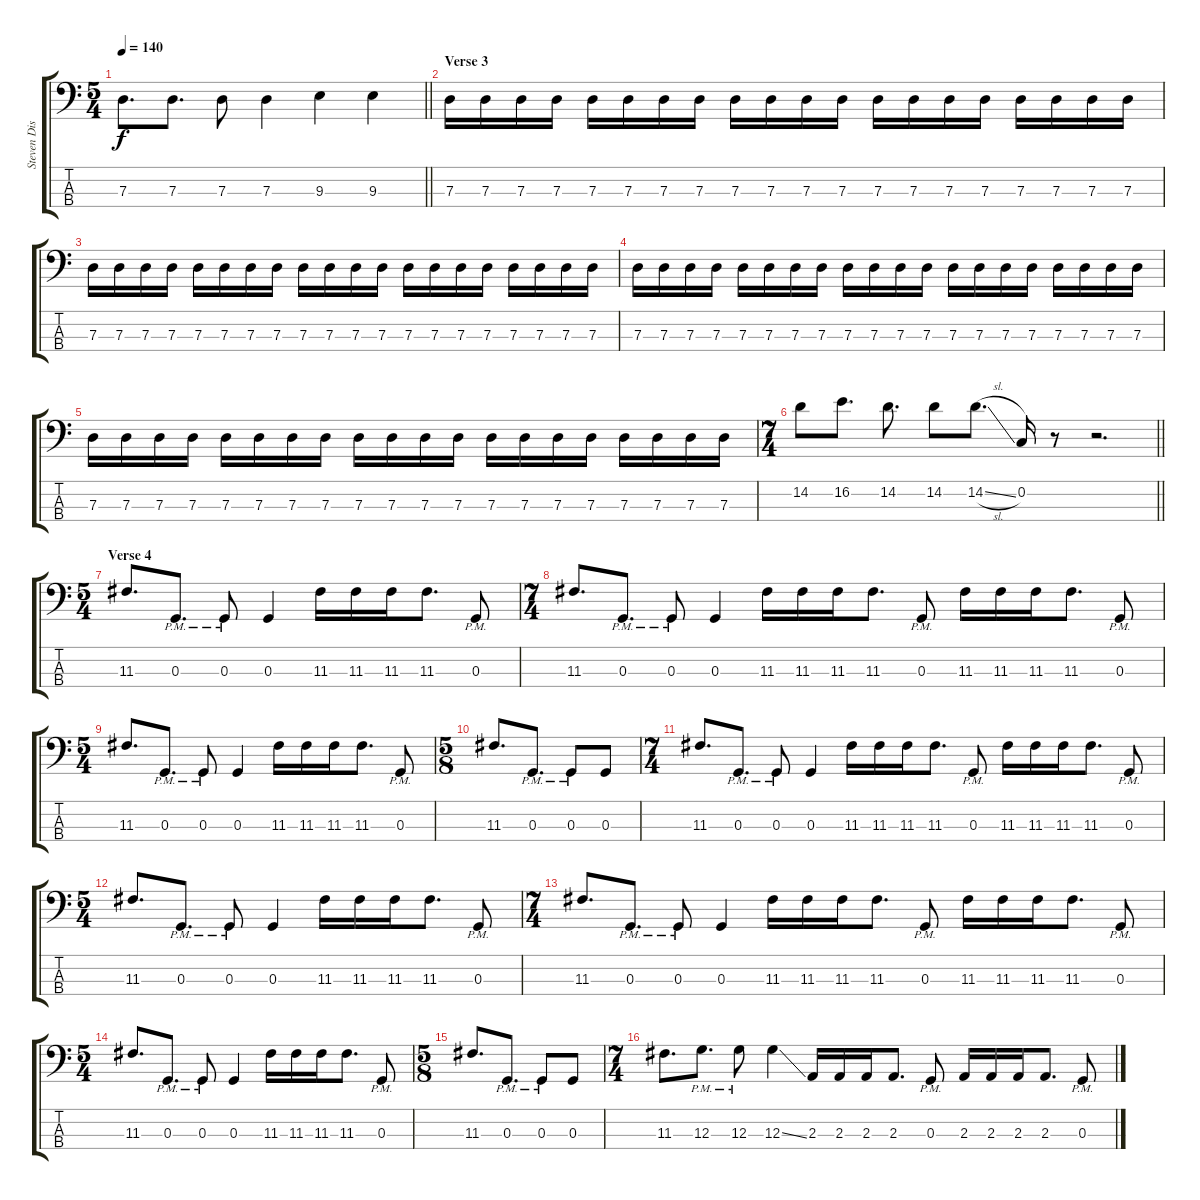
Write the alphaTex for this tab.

\track ("Steven Dist." "Steven Dis") {solo instrument electricbasspick}
\staff {score tabs}
\tuning (F2 C2 G1 C1) {hide}
\ts (5 4)
\tempo 140
\clef f4
\barLineRight lightlight
\ks c
7.3.8{d dy f} 7.3.8{d} 7.3.8 7.3.4 9.3.4 9.3.4 |
\section ("" "Verse 3")
7.3.16 7.3.16 7.3.16 7.3.16 7.3.16 7.3.16 7.3.16 7.3.16 7.3.16 7.3.16 7.3.16 7.3.16 7.3.16 7.3.16 7.3.16 7.3.16 7.3.16 7.3.16 7.3.16 7.3.16 |
7.3.16 7.3.16 7.3.16 7.3.16 7.3.16 7.3.16 7.3.16 7.3.16 7.3.16 7.3.16 7.3.16 7.3.16 7.3.16 7.3.16 7.3.16 7.3.16 7.3.16 7.3.16 7.3.16 7.3.16 |
7.3.16 7.3.16 7.3.16 7.3.16 7.3.16 7.3.16 7.3.16 7.3.16 7.3.16 7.3.16 7.3.16 7.3.16 7.3.16 7.3.16 7.3.16 7.3.16 7.3.16 7.3.16 7.3.16 7.3.16 |
7.3.16 7.3.16 7.3.16 7.3.16 7.3.16 7.3.16 7.3.16 7.3.16 7.3.16 7.3.16 7.3.16 7.3.16 7.3.16 7.3.16 7.3.16 7.3.16 7.3.16 7.3.16 7.3.16 7.3.16 |
\ts (7 4)
\barLineRight lightlight
14.2.8 16.2.8{d} 14.2.8{d} 14.2.8 14.2{sl}.8{d} 0.2.16 r.8 r.2{d} |
\ts (5 4)
\section ("" "Verse 4")
11.3.8{d} 0.3{pm}.8{d} 0.3{pm}.8 0.3.4 11.3.16 11.3.16 11.3.16 11.3.8{d} 0.3{pm}.8 |
\ts (7 4)
11.3.8{d} 0.3{pm}.8{d} 0.3{pm}.8 0.3.4 11.3.16 11.3.16 11.3.16 11.3.8{d} 0.3{pm}.8 11.3.16 11.3.16 11.3.16 11.3.8{d} 0.3{pm}.8 |
\ts (5 4)
11.3.8{d} 0.3{pm}.8{d} 0.3{pm}.8 0.3.4 11.3.16 11.3.16 11.3.16 11.3.8{d} 0.3{pm}.8 |
\ts (5 8)
11.3.8{d} 0.3{pm}.8{d} 0.3{pm}.8 0.3.8 |
\ts (7 4)
11.3.8{d} 0.3{pm}.8{d} 0.3{pm}.8 0.3.4 11.3.16 11.3.16 11.3.16 11.3.8{d} 0.3{pm}.8 11.3.16 11.3.16 11.3.16 11.3.8{d} 0.3{pm}.8 |
\ts (5 4)
11.3.8{d} 0.3{pm}.8{d} 0.3{pm}.8 0.3.4 11.3.16 11.3.16 11.3.16 11.3.8{d} 0.3{pm}.8 |
\ts (7 4)
11.3.8{d} 0.3{pm}.8{d} 0.3{pm}.8 0.3.4 11.3.16 11.3.16 11.3.16 11.3.8{d} 0.3{pm}.8 11.3.16 11.3.16 11.3.16 11.3.8{d} 0.3{pm}.8 |
\ts (5 4)
11.3.8{d} 0.3{pm}.8{d} 0.3{pm}.8 0.3.4 11.3.16 11.3.16 11.3.16 11.3.8{d} 0.3{pm}.8 |
\ts (5 8)
11.3.8{d} 0.3{pm}.8{d} 0.3{pm}.8 0.3.8 |
\ts (7 4)
11.3.8{d} 12.3{pm}.8{d} 12.3{pm}.8 12.3{ss}.4 2.3.16 2.3.16 2.3.16 2.3.8{d} 0.3{pm}.8 2.3.16 2.3.16 2.3.16 2.3.8{d} 0.3{pm}.8
